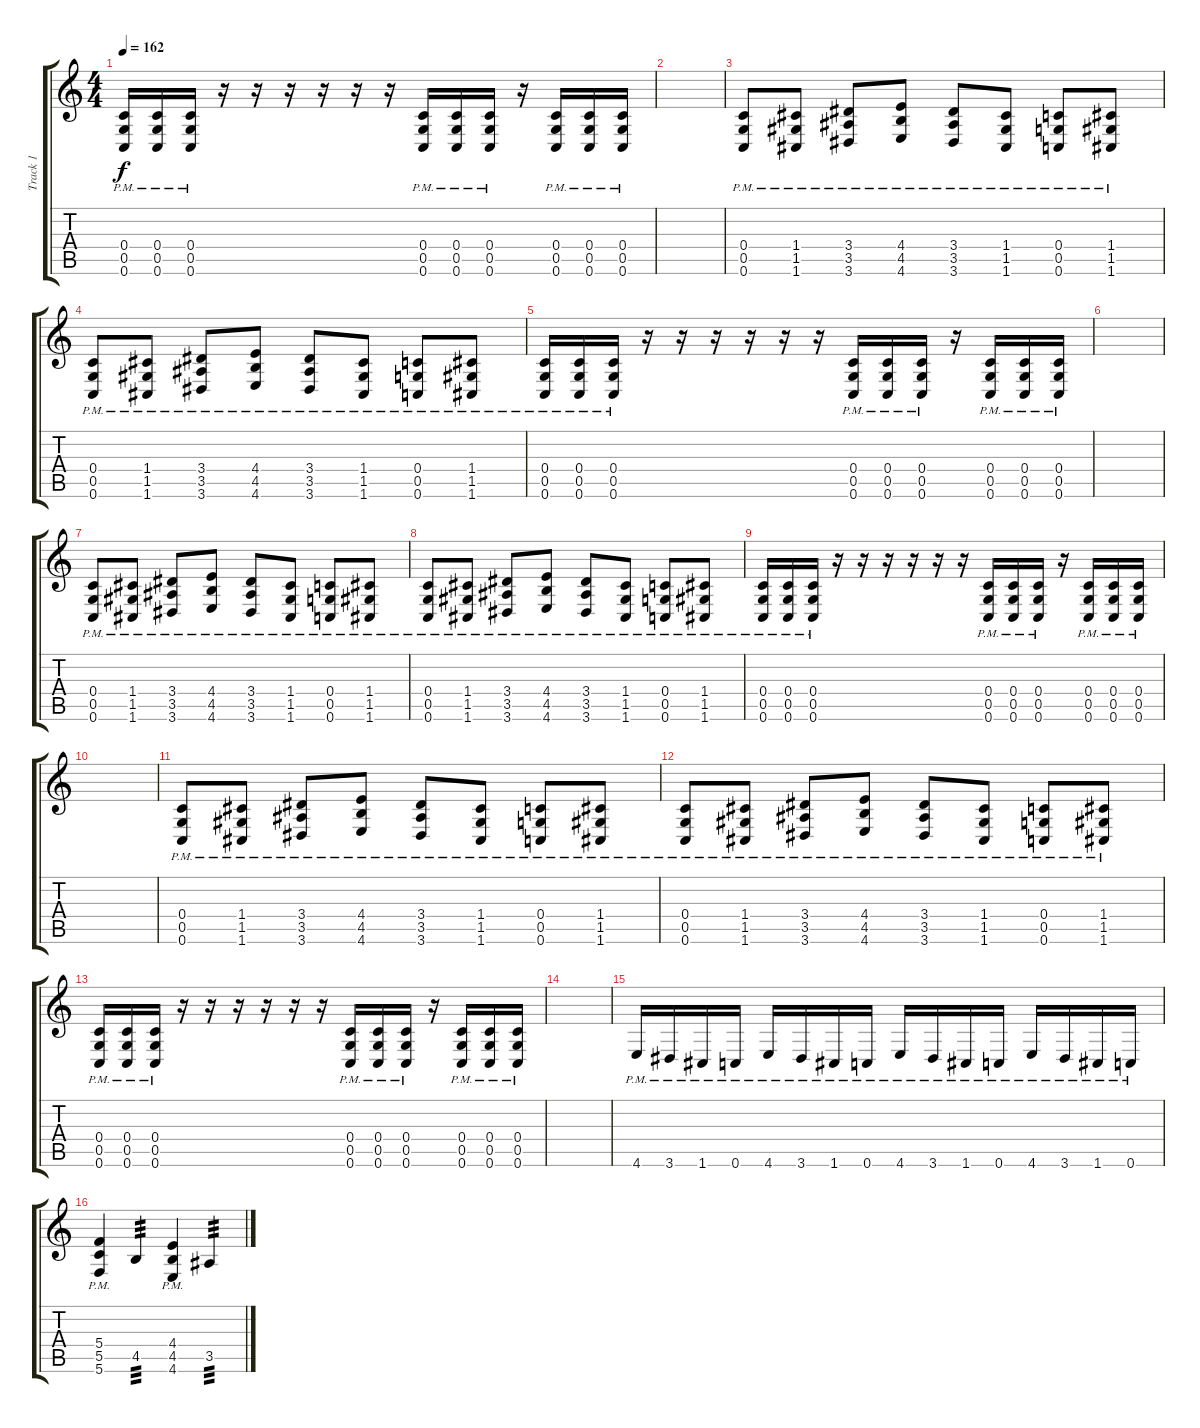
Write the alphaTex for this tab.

\track ("Track 1" "Track 1") {instrument distortionguitar}
\staff {score tabs}
\tuning (D4 A3 F3 C3 G2 C2) {hide}
\ts (4 4)
\tempo 162
\clef g2
\ks c
(0.4{pm} 0.5{pm} 0.6{pm}).16{dy f} (0.4{pm} 0.5{pm} 0.6{pm}).16 (0.4{pm} 0.5{pm} 0.6{pm}).16 r.16 r.16 r.16 r.16 r.16 r.16 (0.4{pm} 0.5{pm} 0.6{pm}).16 (0.4{pm} 0.5{pm} 0.6{pm}).16 (0.4{pm} 0.5{pm} 0.6{pm}).16 r.16 (0.4{pm} 0.5{pm} 0.6{pm}).16 (0.4{pm} 0.5{pm} 0.6{pm}).16 (0.4{pm} 0.5{pm} 0.6{pm}).16 |
|
(0.4{pm} 0.5{pm} 0.6{pm}).8 (1.4{pm} 1.5{pm} 1.6{pm}).8 (3.4{pm} 3.5{pm} 3.6{pm}).8 (4.4{pm} 4.5{pm} 4.6{pm}).8 (3.4{pm} 3.5{pm} 3.6{pm}).8 (1.4{pm} 1.5{pm} 1.6{pm}).8 (0.4{pm} 0.5{pm} 0.6{pm}).8 (1.4{pm} 1.5{pm} 1.6{pm}).8 |
(0.4{pm} 0.5{pm} 0.6{pm}).8 (1.4{pm} 1.5{pm} 1.6{pm}).8 (3.4{pm} 3.5{pm} 3.6{pm}).8 (4.4{pm} 4.5{pm} 4.6{pm}).8 (3.4{pm} 3.5{pm} 3.6{pm}).8 (1.4{pm} 1.5{pm} 1.6{pm}).8 (0.4{pm} 0.5{pm} 0.6{pm}).8 (1.4{pm} 1.5{pm} 1.6{pm}).8 |
(0.4{pm} 0.5{pm} 0.6{pm}).16 (0.4{pm} 0.5{pm} 0.6{pm}).16 (0.4{pm} 0.5{pm} 0.6{pm}).16 r.16 r.16 r.16 r.16 r.16 r.16 (0.4{pm} 0.5{pm} 0.6{pm}).16 (0.4{pm} 0.5{pm} 0.6{pm}).16 (0.4{pm} 0.5{pm} 0.6{pm}).16 r.16 (0.4{pm} 0.5{pm} 0.6{pm}).16 (0.4{pm} 0.5{pm} 0.6{pm}).16 (0.4{pm} 0.5{pm} 0.6{pm}).16 |
|
(0.4{pm} 0.5{pm} 0.6{pm}).8 (1.4{pm} 1.5{pm} 1.6{pm}).8 (3.4{pm} 3.5{pm} 3.6{pm}).8 (4.4{pm} 4.5{pm} 4.6{pm}).8 (3.4{pm} 3.5{pm} 3.6{pm}).8 (1.4{pm} 1.5{pm} 1.6{pm}).8 (0.4{pm} 0.5{pm} 0.6{pm}).8 (1.4{pm} 1.5{pm} 1.6{pm}).8 |
(0.4{pm} 0.5{pm} 0.6{pm}).8 (1.4{pm} 1.5{pm} 1.6{pm}).8 (3.4{pm} 3.5{pm} 3.6{pm}).8 (4.4{pm} 4.5{pm} 4.6{pm}).8 (3.4{pm} 3.5{pm} 3.6{pm}).8 (1.4{pm} 1.5{pm} 1.6{pm}).8 (0.4{pm} 0.5{pm} 0.6{pm}).8 (1.4{pm} 1.5{pm} 1.6{pm}).8 |
(0.4{pm} 0.5{pm} 0.6{pm}).16 (0.4{pm} 0.5{pm} 0.6{pm}).16 (0.4{pm} 0.5{pm} 0.6{pm}).16 r.16 r.16 r.16 r.16 r.16 r.16 (0.4{pm} 0.5{pm} 0.6{pm}).16 (0.4{pm} 0.5{pm} 0.6{pm}).16 (0.4{pm} 0.5{pm} 0.6{pm}).16 r.16 (0.4{pm} 0.5{pm} 0.6{pm}).16 (0.4{pm} 0.5{pm} 0.6{pm}).16 (0.4{pm} 0.5{pm} 0.6{pm}).16 |
|
(0.4{pm} 0.5{pm} 0.6{pm}).8 (1.4{pm} 1.5{pm} 1.6{pm}).8 (3.4{pm} 3.5{pm} 3.6{pm}).8 (4.4{pm} 4.5{pm} 4.6{pm}).8 (3.4{pm} 3.5{pm} 3.6{pm}).8 (1.4{pm} 1.5{pm} 1.6{pm}).8 (0.4{pm} 0.5{pm} 0.6{pm}).8 (1.4{pm} 1.5{pm} 1.6{pm}).8 |
(0.4{pm} 0.5{pm} 0.6{pm}).8 (1.4{pm} 1.5{pm} 1.6{pm}).8 (3.4{pm} 3.5{pm} 3.6{pm}).8 (4.4{pm} 4.5{pm} 4.6{pm}).8 (3.4{pm} 3.5{pm} 3.6{pm}).8 (1.4{pm} 1.5{pm} 1.6{pm}).8 (0.4{pm} 0.5{pm} 0.6{pm}).8 (1.4{pm} 1.5{pm} 1.6{pm}).8 |
(0.4{pm} 0.5{pm} 0.6{pm}).16 (0.4{pm} 0.5{pm} 0.6{pm}).16 (0.4{pm} 0.5{pm} 0.6{pm}).16 r.16 r.16 r.16 r.16 r.16 r.16 (0.4{pm} 0.5{pm} 0.6{pm}).16 (0.4{pm} 0.5{pm} 0.6{pm}).16 (0.4{pm} 0.5{pm} 0.6{pm}).16 r.16 (0.4{pm} 0.5{pm} 0.6{pm}).16 (0.4{pm} 0.5{pm} 0.6{pm}).16 (0.4{pm} 0.5{pm} 0.6{pm}).16 |
|
4.6{pm}.16 3.6{pm}.16 1.6{pm}.16 0.6{pm}.16 4.6{pm}.16 3.6{pm}.16 1.6{pm}.16 0.6{pm}.16 4.6{pm}.16 3.6{pm}.16 1.6{pm}.16 0.6{pm}.16 4.6{pm}.16 3.6{pm}.16 1.6{pm}.16 0.6{pm}.16 |
(5.4{pm} 5.5{pm} 5.6{pm}).4 4.5.4{tp 3} (4.4{pm} 4.5{pm} 4.6{pm}).4 3.5.4{tp 3}
